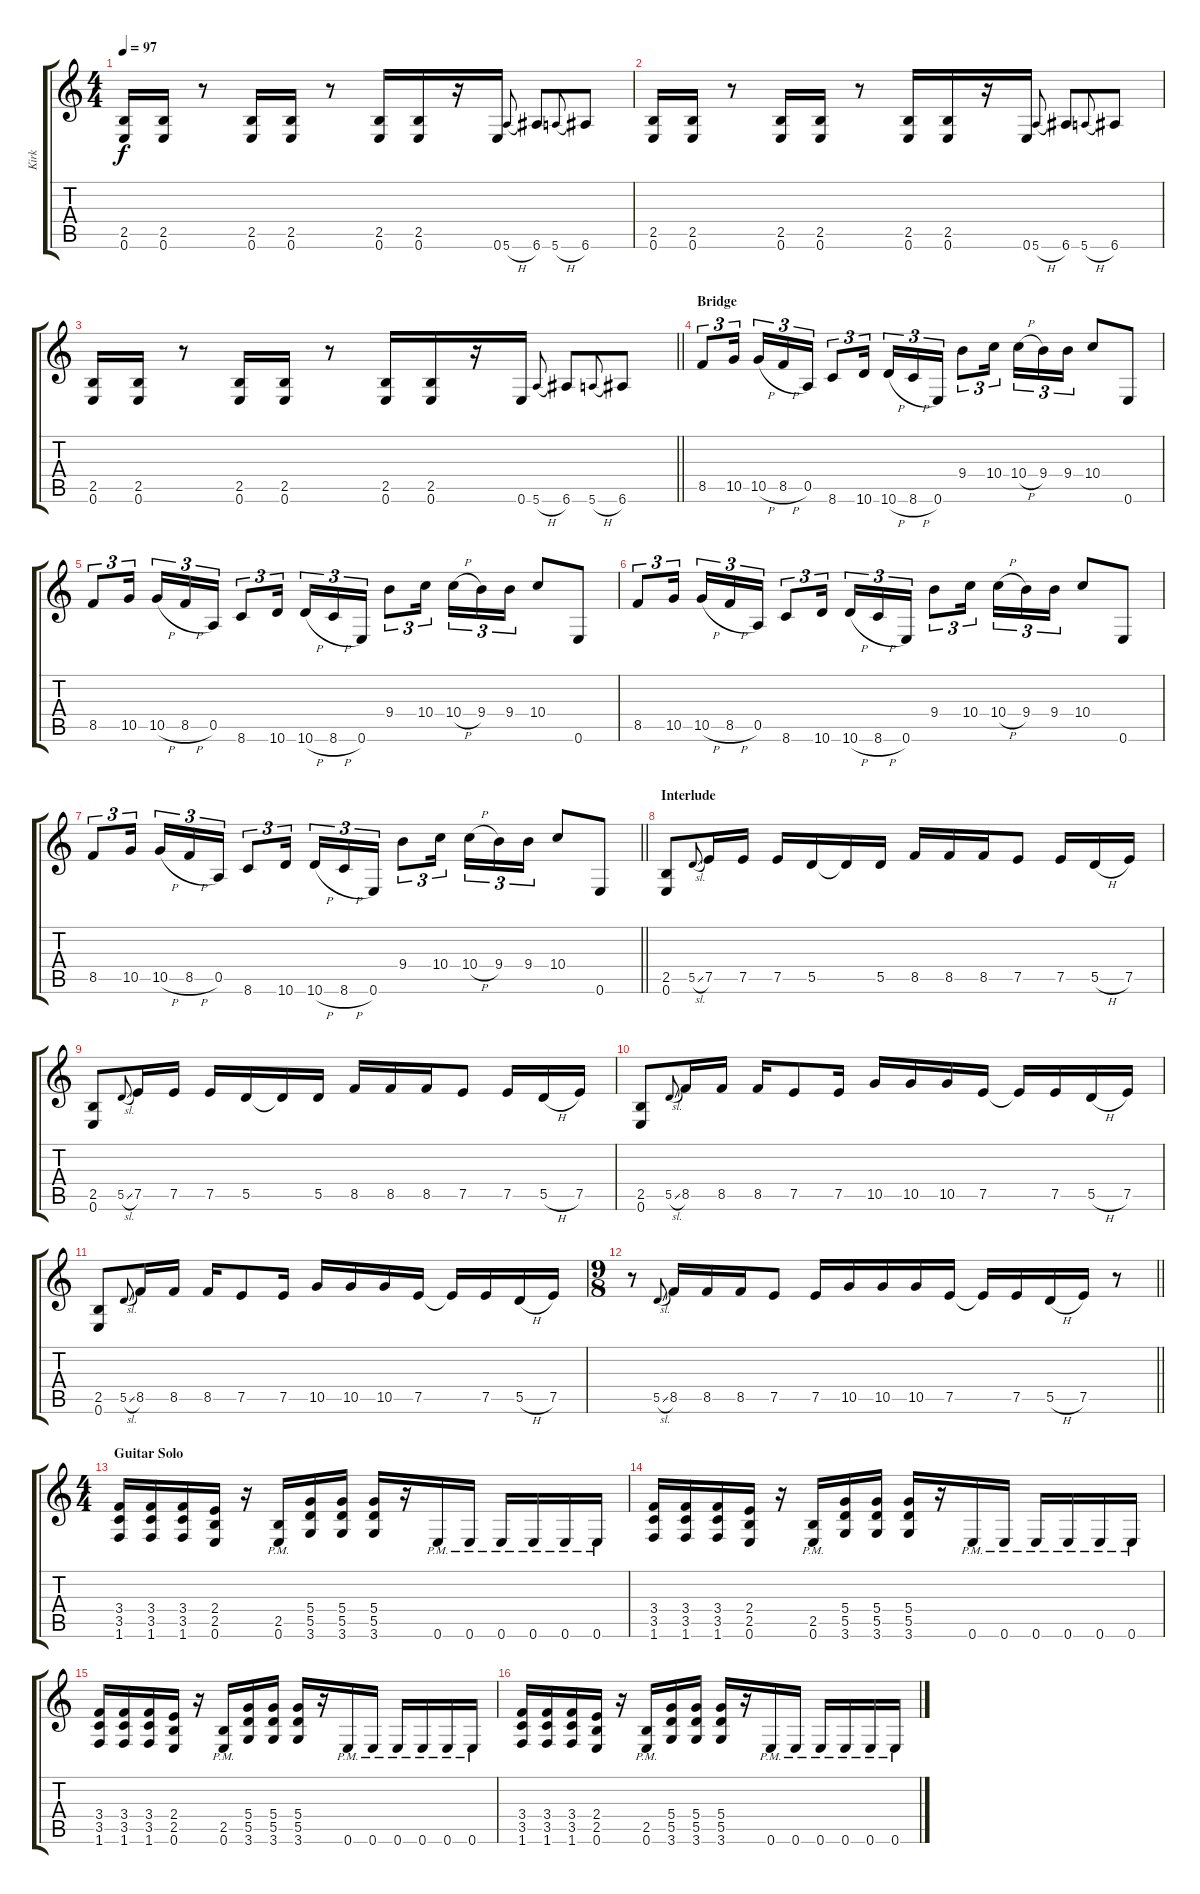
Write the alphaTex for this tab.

\track ("Kirk" "Kirk") {instrument distortionguitar}
\staff {score tabs}
\tuning (E4 B3 G3 D3 A2 E2) {hide}
\ts (4 4)
\tempo 97
\clef g2
\ks c
(2.5 0.6).16{dy f} (2.5 0.6).16 r.8 (2.5 0.6).16 (2.5 0.6).16 r.8 (2.5 0.6).16 (2.5 0.6).16 r.16 0.6.16 5.6{h}.8{gr onbeat} 6.6.8 5.6{h}.8{gr onbeat} 6.6.8 |
(2.5 0.6).16 (2.5 0.6).16 r.8 (2.5 0.6).16 (2.5 0.6).16 r.8 (2.5 0.6).16 (2.5 0.6).16 r.16 0.6.16 5.6{h}.8{gr onbeat} 6.6.8 5.6{h}.8{gr onbeat} 6.6.8 |
\barLineRight lightlight
(2.5 0.6).16 (2.5 0.6).16 r.8 (2.5 0.6).16 (2.5 0.6).16 r.8 (2.5 0.6).16 (2.5 0.6).16 r.16 0.6.16 5.6{h}.8{gr onbeat} 6.6.8 5.6{h}.8{gr onbeat} 6.6.8 |
\section ("" "Bridge")
8.5.8{tu (3 2)} 10.5.16{tu (3 2) beam splitsecondary} 10.5{h}.16{tu (3 2)} 8.5{h}.16{tu (3 2)} 0.5.16{tu (3 2)} 8.6.8{tu (3 2)} 10.6.16{tu (3 2) beam splitsecondary} 10.6{h}.16{tu (3 2)} 8.6{h}.16{tu (3 2)} 0.6.16{tu (3 2)} 9.4.8{tu (3 2)} 10.4.16{tu (3 2) beam splitsecondary} 10.4{h}.16{tu (3 2)} 9.4.16{tu (3 2)} 9.4.16{tu (3 2)} 10.4.8 0.6.8 |
8.5.8{tu (3 2)} 10.5.16{tu (3 2) beam splitsecondary} 10.5{h}.16{tu (3 2)} 8.5{h}.16{tu (3 2)} 0.5.16{tu (3 2)} 8.6.8{tu (3 2)} 10.6.16{tu (3 2) beam splitsecondary} 10.6{h}.16{tu (3 2)} 8.6{h}.16{tu (3 2)} 0.6.16{tu (3 2)} 9.4.8{tu (3 2)} 10.4.16{tu (3 2) beam splitsecondary} 10.4{h}.16{tu (3 2)} 9.4.16{tu (3 2)} 9.4.16{tu (3 2)} 10.4.8 0.6.8 |
8.5.8{tu (3 2)} 10.5.16{tu (3 2) beam splitsecondary} 10.5{h}.16{tu (3 2)} 8.5{h}.16{tu (3 2)} 0.5.16{tu (3 2)} 8.6.8{tu (3 2)} 10.6.16{tu (3 2) beam splitsecondary} 10.6{h}.16{tu (3 2)} 8.6{h}.16{tu (3 2)} 0.6.16{tu (3 2)} 9.4.8{tu (3 2)} 10.4.16{tu (3 2) beam splitsecondary} 10.4{h}.16{tu (3 2)} 9.4.16{tu (3 2)} 9.4.16{tu (3 2)} 10.4.8 0.6.8 |
\barLineRight lightlight
8.5.8{tu (3 2)} 10.5.16{tu (3 2) beam splitsecondary} 10.5{h}.16{tu (3 2)} 8.5{h}.16{tu (3 2)} 0.5.16{tu (3 2)} 8.6.8{tu (3 2)} 10.6.16{tu (3 2) beam splitsecondary} 10.6{h}.16{tu (3 2)} 8.6{h}.16{tu (3 2)} 0.6.16{tu (3 2)} 9.4.8{tu (3 2)} 10.4.16{tu (3 2) beam splitsecondary} 10.4{h}.16{tu (3 2)} 9.4.16{tu (3 2)} 9.4.16{tu (3 2)} 10.4.8 0.6.8 |
\section ("" "Interlude")
(2.5 0.6).8 5.5{sl}.8{gr onbeat} 7.5.16 7.5.16 7.5.16 5.5.16 5.5{t}.16 5.5.16 8.5.16 8.5.16 8.5.16 7.5.8 7.5.16 5.5{h}.16 7.5.16 |
(2.5 0.6).8 5.5{sl}.8{gr onbeat} 7.5.16 7.5.16 7.5.16 5.5.16 5.5{t}.16 5.5.16 8.5.16 8.5.16 8.5.16 7.5.8 7.5.16 5.5{h}.16 7.5.16 |
(2.5 0.6).8 5.5{sl}.8{gr onbeat} 8.5.16 8.5.16 8.5.16 7.5.8 7.5.16 10.5.16 10.5.16 10.5.16 7.5.16 7.5{t}.16 7.5.16 5.5{h}.16 7.5.16 |
(2.5 0.6).8 5.5{sl}.8{gr onbeat} 8.5.16 8.5.16 8.5.16 7.5.8 7.5.16 10.5.16 10.5.16 10.5.16 7.5.16 7.5{t}.16 7.5.16 5.5{h}.16 7.5.16 |
\ts (9 8)
\barLineRight lightlight
r.8 5.5{sl}.8{gr onbeat} 8.5.16 8.5.16 8.5.16 7.5.8 7.5.16 10.5.16 10.5.16 10.5.16 7.5.16 7.5{t}.16 7.5.16 5.5{h}.16 7.5.16 r.8 |
\ts (4 4)
\section ("" "Guitar Solo")
(3.4 3.5 1.6).16 (3.4 3.5 1.6).16 (3.4 3.5 1.6).16 (2.4 2.5 0.6).16 r.16 (2.5{pm} 0.6{pm}).16 (5.4 5.5 3.6).16 (5.4 5.5 3.6).16 (5.4 5.5 3.6).16 r.16 0.6{pm}.16 0.6{pm}.16 0.6{pm}.16 0.6{pm}.16 0.6{pm}.16 0.6{pm}.16 |
(3.4 3.5 1.6).16 (3.4 3.5 1.6).16 (3.4 3.5 1.6).16 (2.4 2.5 0.6).16 r.16 (2.5{pm} 0.6{pm}).16 (5.4 5.5 3.6).16 (5.4 5.5 3.6).16 (5.4 5.5 3.6).16 r.16 0.6{pm}.16 0.6{pm}.16 0.6{pm}.16 0.6{pm}.16 0.6{pm}.16 0.6{pm}.16 |
(3.4 3.5 1.6).16 (3.4 3.5 1.6).16 (3.4 3.5 1.6).16 (2.4 2.5 0.6).16 r.16 (2.5{pm} 0.6{pm}).16 (5.4 5.5 3.6).16 (5.4 5.5 3.6).16 (5.4 5.5 3.6).16 r.16 0.6{pm}.16 0.6{pm}.16 0.6{pm}.16 0.6{pm}.16 0.6{pm}.16 0.6{pm}.16 |
(3.4 3.5 1.6).16 (3.4 3.5 1.6).16 (3.4 3.5 1.6).16 (2.4 2.5 0.6).16 r.16 (2.5{pm} 0.6{pm}).16 (5.4 5.5 3.6).16 (5.4 5.5 3.6).16 (5.4 5.5 3.6).16 r.16 0.6{pm}.16 0.6{pm}.16 0.6{pm}.16 0.6{pm}.16 0.6{pm}.16 0.6{pm}.16
